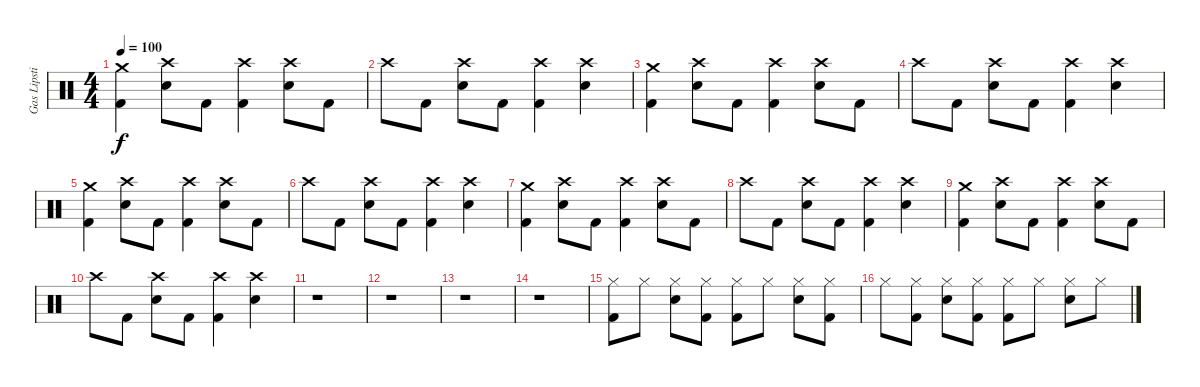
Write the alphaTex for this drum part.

\track ("Gas Lipstick" "Gas Lipsti") {instrument percussion}
\staff {score}
\articulation defaults
\ts (4 4)
\tempo 100
\clef neutral
\ks c
("Kick (hit) 2" "Crash medium (hit)").4{dy f} ("Electric Snare (hit)" "Crash high (hit)").8 "Kick (hit) 2".8 ("Kick (hit) 2" "Crash high (hit)").4 ("Electric Snare (hit)" "Crash high (hit)").8 "Kick (hit) 2".8 |
"Crash high (hit)".8 "Kick (hit) 2".8 ("Electric Snare (hit)" "Crash high (hit)").8 "Kick (hit) 2".8 ("Kick (hit) 2" "Crash high (hit)").4 ("Electric Snare (hit)" "Crash high (hit)").4 |
("Kick (hit) 2" "Crash medium (hit)").4 ("Electric Snare (hit)" "Crash high (hit)").8 "Kick (hit) 2".8 ("Kick (hit) 2" "Crash high (hit)").4 ("Electric Snare (hit)" "Crash high (hit)").8 "Kick (hit) 2".8 |
"Crash high (hit)".8 "Kick (hit) 2".8 ("Electric Snare (hit)" "Crash high (hit)").8 "Kick (hit) 2".8 ("Kick (hit) 2" "Crash high (hit)").4 ("Electric Snare (hit)" "Crash high (hit)").4 |
("Kick (hit) 2" "Crash medium (hit)").4 ("Electric Snare (hit)" "Crash high (hit)").8 "Kick (hit) 2".8 ("Kick (hit) 2" "Crash high (hit)").4 ("Electric Snare (hit)" "Crash high (hit)").8 "Kick (hit) 2".8 |
"Crash high (hit)".8 "Kick (hit) 2".8 ("Electric Snare (hit)" "Crash high (hit)").8 "Kick (hit) 2".8 ("Kick (hit) 2" "Crash high (hit)").4 ("Electric Snare (hit)" "Crash high (hit)").4 |
("Kick (hit) 2" "Crash medium (hit)").4 ("Electric Snare (hit)" "Crash high (hit)").8 "Kick (hit) 2".8 ("Kick (hit) 2" "Crash high (hit)").4 ("Electric Snare (hit)" "Crash high (hit)").8 "Kick (hit) 2".8 |
"Crash high (hit)".8 "Kick (hit) 2".8 ("Electric Snare (hit)" "Crash high (hit)").8 "Kick (hit) 2".8 ("Kick (hit) 2" "Crash high (hit)").4 ("Electric Snare (hit)" "Crash high (hit)").4 |
("Kick (hit) 2" "Crash medium (hit)").4 ("Electric Snare (hit)" "Crash high (hit)").8 "Kick (hit) 2".8 ("Kick (hit) 2" "Crash high (hit)").4 ("Electric Snare (hit)" "Crash high (hit)").8 "Kick (hit) 2".8 |
"Crash high (hit)".8 "Kick (hit) 2".8 ("Electric Snare (hit)" "Crash high (hit)").8 "Kick (hit) 2".8 ("Kick (hit) 2" "Crash high (hit)").4 ("Electric Snare (hit)" "Crash high (hit)").4 |
r.1 |
r.1 |
r.1 |
r.1 |
("Hi-Hat (closed)" "Kick (hit) 2").8 "Hi-Hat (closed)".8 ("Hi-Hat (closed)" "Snare (hit) 2").8 ("Hi-Hat (closed)" "Kick (hit) 2").8 ("Hi-Hat (closed)" "Kick (hit) 2").8 "Hi-Hat (closed)".8 ("Hi-Hat (closed)" "Snare (hit) 2").8 ("Hi-Hat (closed)" "Kick (hit) 2").8 |
"Hi-Hat (closed)".8 ("Hi-Hat (closed)" "Kick (hit) 2").8 ("Hi-Hat (closed)" "Snare (hit) 2").8 ("Hi-Hat (closed)" "Kick (hit) 2").8 ("Hi-Hat (closed)" "Kick (hit) 2").8 "Hi-Hat (closed)".8 ("Hi-Hat (closed)" "Snare (hit) 2").8 "Hi-Hat (closed)".8
